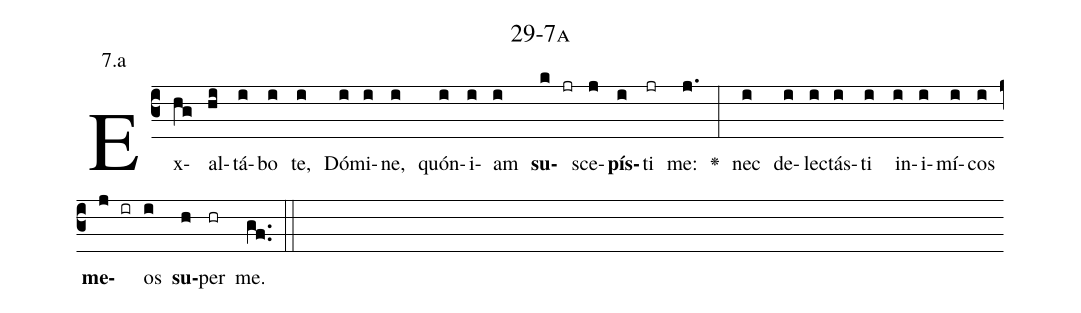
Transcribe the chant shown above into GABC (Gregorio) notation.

name: 29-7a;
annotation: 7.a;
%%
(c3)Ex(hg)al(hi)tá(i)bo(i) te,(i) Dó(i)mi(i)ne,(i) quón(i)i(i)am(i) <b>su</b>(k jr)sce(j)<b>pís</b>(i)ti(jr) me:(j.) <v>\greheightstar</v>(:) nec(i) de(i)lec(i)tás(i)ti(i) in(i)i(i)mí(i)cos(i) <b>me</b>(j ir)os(i) <b>su</b>(h)per(hr) me.(gf..) (::)


%E(i) u(i) o(j) u(i) a(h) e.(gf..) (::)
